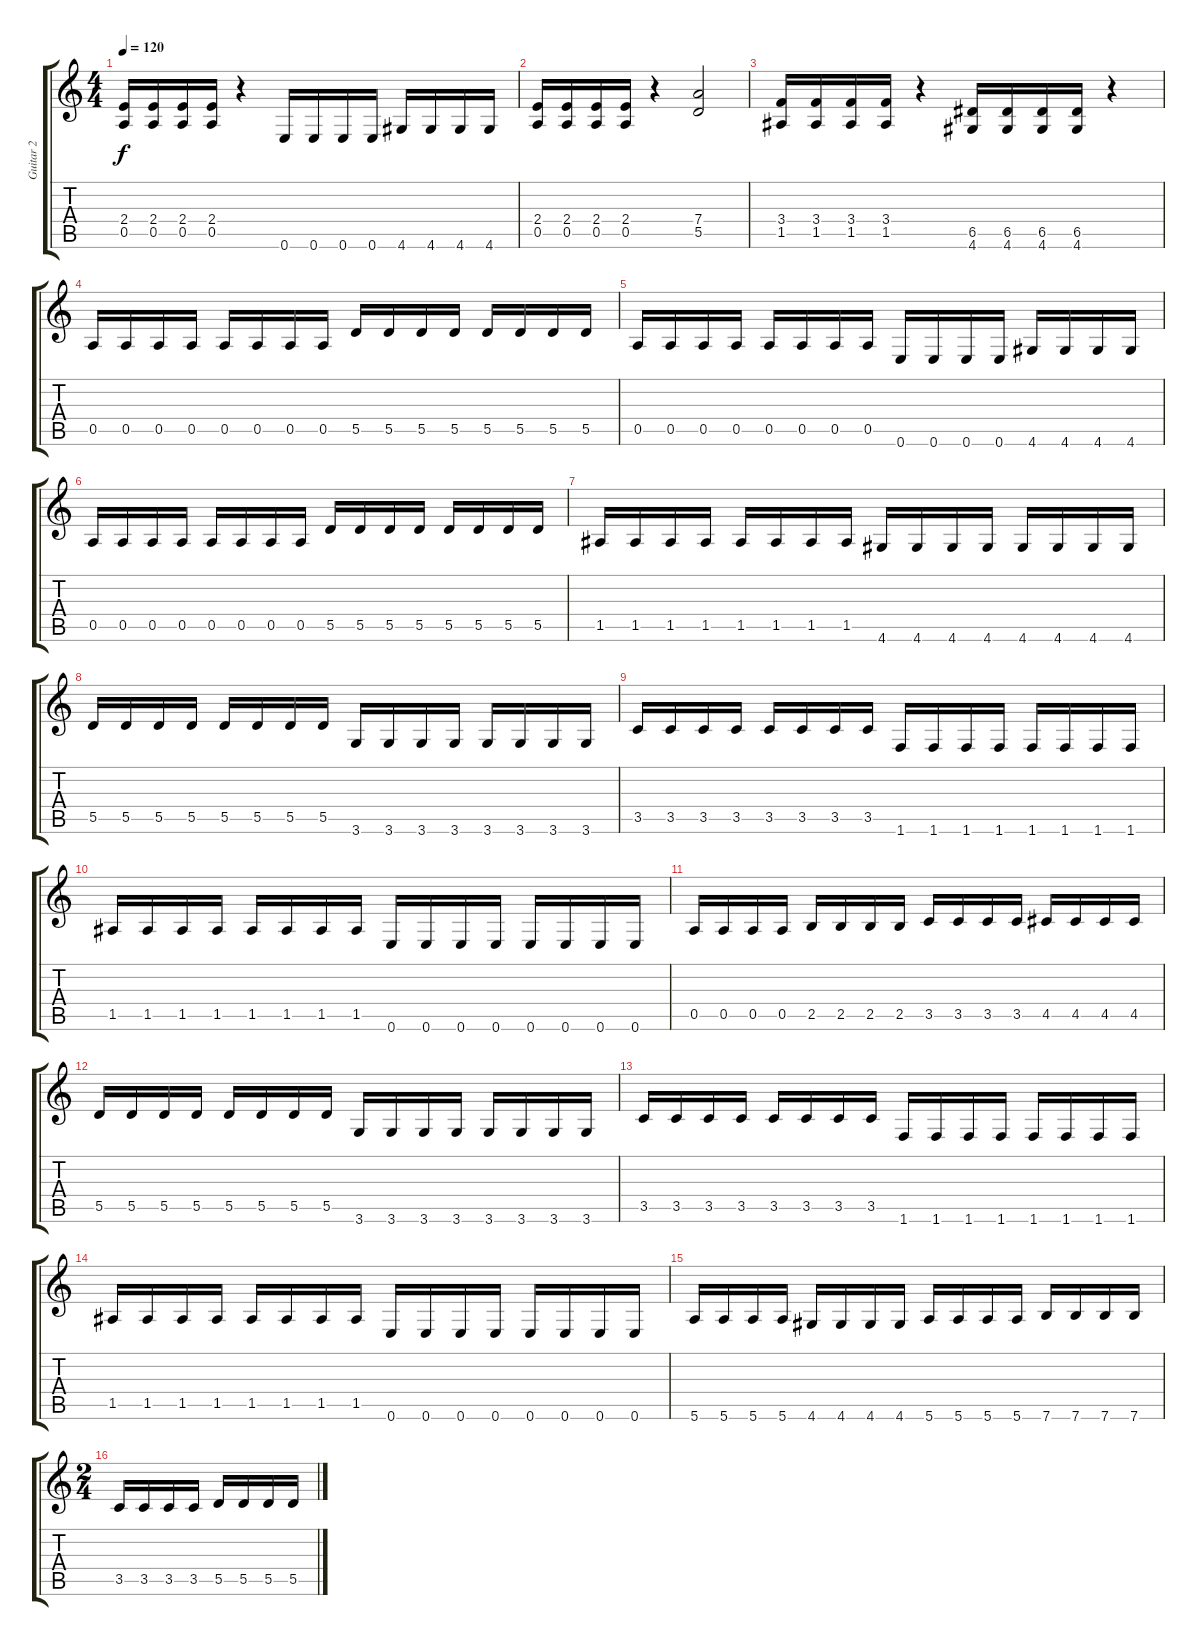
\track ("Guitar 2" "Guitar 2") {instrument overdrivenguitar}
\staff {score tabs}
\tuning (E4 B3 G3 D3 A2 E2) {hide}
\ts (4 4)
\tempo 120
\clef g2
\ks c
(2.4 0.5).16{dy f} (2.4 0.5).16 (2.4 0.5).16 (2.4 0.5).16 r.4 0.6.16 0.6.16 0.6.16 0.6.16 4.6.16 4.6.16 4.6.16 4.6.16 |
(2.4 0.5).16 (2.4 0.5).16 (2.4 0.5).16 (2.4 0.5).16 r.4 (7.4 5.5).2 |
(3.4 1.5).16 (3.4 1.5).16 (3.4 1.5).16 (3.4 1.5).16 r.4 (6.5 4.6).16 (6.5 4.6).16 (6.5 4.6).16 (6.5 4.6).16 r.4 |
0.5.16 0.5.16 0.5.16 0.5.16 0.5.16 0.5.16 0.5.16 0.5.16 5.5.16 5.5.16 5.5.16 5.5.16 5.5.16 5.5.16 5.5.16 5.5.16 |
0.5.16 0.5.16 0.5.16 0.5.16 0.5.16 0.5.16 0.5.16 0.5.16 0.6.16 0.6.16 0.6.16 0.6.16 4.6.16 4.6.16 4.6.16 4.6.16 |
0.5.16 0.5.16 0.5.16 0.5.16 0.5.16 0.5.16 0.5.16 0.5.16 5.5.16 5.5.16 5.5.16 5.5.16 5.5.16 5.5.16 5.5.16 5.5.16 |
1.5.16 1.5.16 1.5.16 1.5.16 1.5.16 1.5.16 1.5.16 1.5.16 4.6.16 4.6.16 4.6.16 4.6.16 4.6.16 4.6.16 4.6.16 4.6.16 |
5.5.16 5.5.16 5.5.16 5.5.16 5.5.16 5.5.16 5.5.16 5.5.16 3.6.16 3.6.16 3.6.16 3.6.16 3.6.16 3.6.16 3.6.16 3.6.16 |
3.5.16 3.5.16 3.5.16 3.5.16 3.5.16 3.5.16 3.5.16 3.5.16 1.6.16 1.6.16 1.6.16 1.6.16 1.6.16 1.6.16 1.6.16 1.6.16 |
1.5.16 1.5.16 1.5.16 1.5.16 1.5.16 1.5.16 1.5.16 1.5.16 0.6.16 0.6.16 0.6.16 0.6.16 0.6.16 0.6.16 0.6.16 0.6.16 |
0.5.16 0.5.16 0.5.16 0.5.16 2.5.16 2.5.16 2.5.16 2.5.16 3.5.16 3.5.16 3.5.16 3.5.16 4.5.16 4.5.16 4.5.16 4.5.16 |
5.5.16 5.5.16 5.5.16 5.5.16 5.5.16 5.5.16 5.5.16 5.5.16 3.6.16 3.6.16 3.6.16 3.6.16 3.6.16 3.6.16 3.6.16 3.6.16 |
3.5.16 3.5.16 3.5.16 3.5.16 3.5.16 3.5.16 3.5.16 3.5.16 1.6.16 1.6.16 1.6.16 1.6.16 1.6.16 1.6.16 1.6.16 1.6.16 |
1.5.16 1.5.16 1.5.16 1.5.16 1.5.16 1.5.16 1.5.16 1.5.16 0.6.16 0.6.16 0.6.16 0.6.16 0.6.16 0.6.16 0.6.16 0.6.16 |
5.6.16 5.6.16 5.6.16 5.6.16 4.6.16 4.6.16 4.6.16 4.6.16 5.6.16 5.6.16 5.6.16 5.6.16 7.6.16 7.6.16 7.6.16 7.6.16 |
\ts (2 4)
3.5.16 3.5.16 3.5.16 3.5.16 5.5.16 5.5.16 5.5.16 5.5.16
